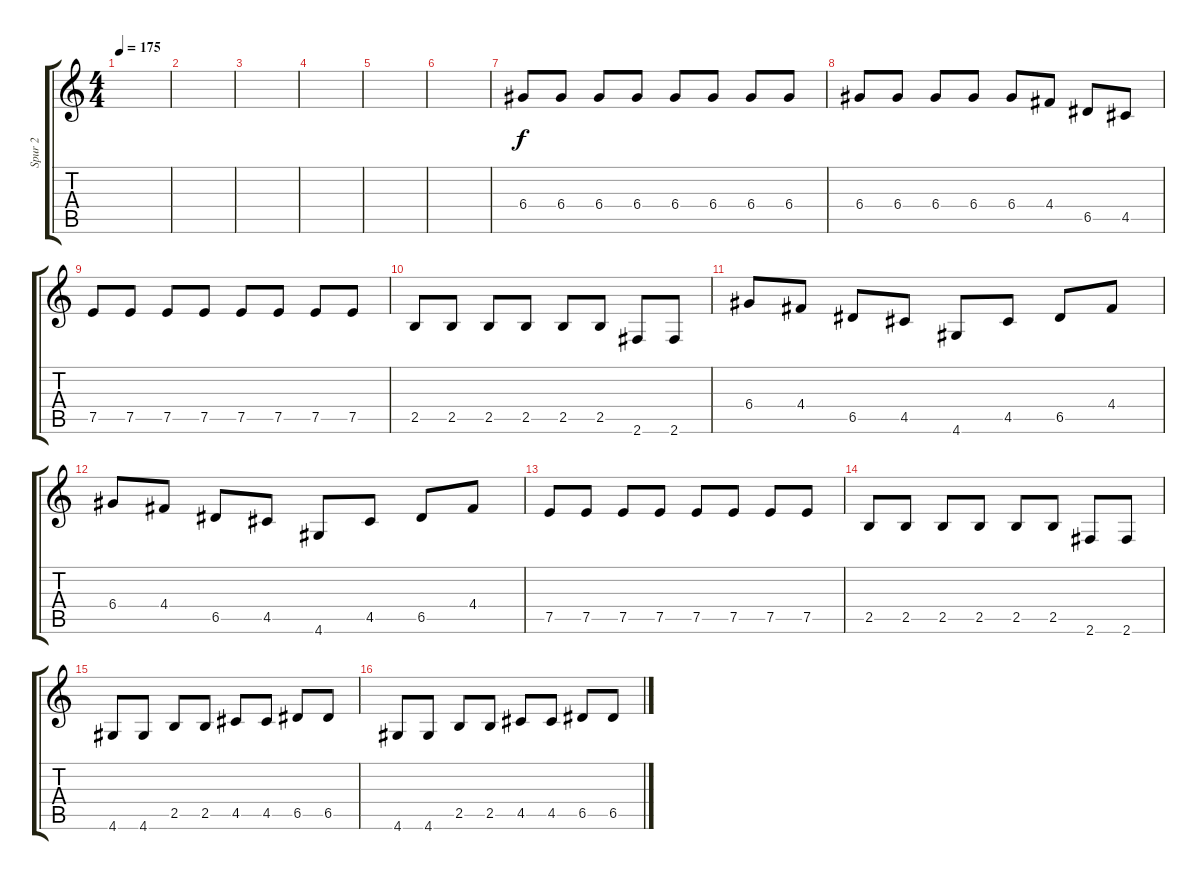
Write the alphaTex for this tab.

\track ("Spur 2" "Spur 2") {instrument electricbasspick}
\staff {score tabs}
\tuning (E4 B3 G3 D3 A2 E2) {hide}
\ts (4 4)
\tempo 175
\clef g2
\ks c
|
|
|
|
|
|
6.4.8 6.4.8 6.4.8 6.4.8 6.4.8 6.4.8 6.4.8 6.4.8 |
6.4.8 6.4.8 6.4.8 6.4.8 6.4.8 4.4.8 6.5.8 4.5.8 |
7.5.8 7.5.8 7.5.8 7.5.8 7.5.8 7.5.8 7.5.8 7.5.8 |
2.5.8 2.5.8 2.5.8 2.5.8 2.5.8 2.5.8 2.6.8 2.6.8 |
6.4.8 4.4.8 6.5.8 4.5.8 4.6.8 4.5.8 6.5.8 4.4.8 |
6.4.8 4.4.8 6.5.8 4.5.8 4.6.8 4.5.8 6.5.8 4.4.8 |
7.5.8 7.5.8 7.5.8 7.5.8 7.5.8 7.5.8 7.5.8 7.5.8 |
2.5.8 2.5.8 2.5.8 2.5.8 2.5.8 2.5.8 2.6.8 2.6.8 |
4.6.8 4.6.8 2.5.8 2.5.8 4.5.8 4.5.8 6.5.8 6.5.8 |
4.6.8 4.6.8 2.5.8 2.5.8 4.5.8 4.5.8 6.5.8 6.5.8
